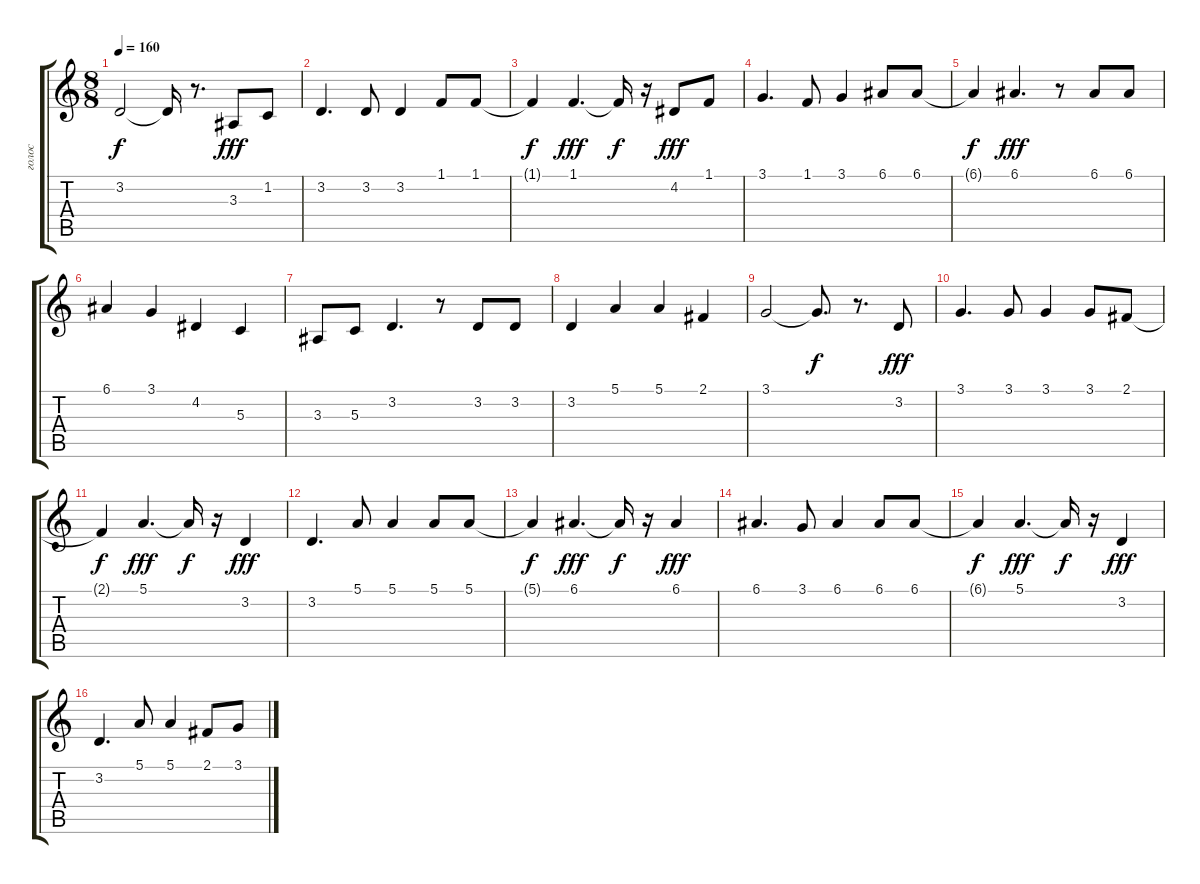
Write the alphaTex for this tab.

\track ("голос" "голос") {instrument synthvoice}
\staff {score tabs}
\tuning (E4 B3 G3 D3 A2 E2) {hide}
\ts (8 8)
\tempo 160
\clef g2
\ks c
3.2{t}.2{dy f} 3.2{t}.16 r.8{d} 3.3.8{dy fff} 1.2.8 |
3.2.4{d} 3.2.8 3.2.4 1.1.8 1.1.8 |
1.1{t}.4{dy f} 1.1.4{d dy fff} 1.1{t}.16{dy f} r.16 4.2.8{dy fff} 1.1.8 |
3.1.4{d} 1.1.8 3.1.4 6.1.8 6.1.8 |
6.1{t}.4{dy f} 6.1.4{d dy fff} r.8 6.1.8 6.1.8 |
6.1.4 3.1.4 4.2.4 5.3.4 |
3.3.8 5.3.8 3.2.4{d} r.8 3.2.8 3.2.8 |
3.2.4 5.1.4 5.1.4 2.1.4 |
3.1.2 3.1{t}.8{d dy f} r.8{d} 3.2.8{dy fff} |
3.1.4{d} 3.1.8 3.1.4 3.1.8 2.1.8 |
2.1{t}.4{dy f} 5.1.4{d dy fff} 5.1{t}.16{dy f} r.16 3.2.4{dy fff} |
3.2.4{d} 5.1.8 5.1.4 5.1.8 5.1.8 |
5.1{t}.4{dy f} 6.1.4{d dy fff} 6.1{t}.16{dy f} r.16 6.1.4{dy fff} |
6.1.4{d} 3.1.8 6.1.4 6.1.8 6.1.8 |
6.1{t}.4{dy f} 5.1.4{d dy fff} 5.1{t}.16{dy f} r.16 3.2.4{dy fff} |
3.2.4{d} 5.1.8 5.1.4 2.1.8 3.1.8
